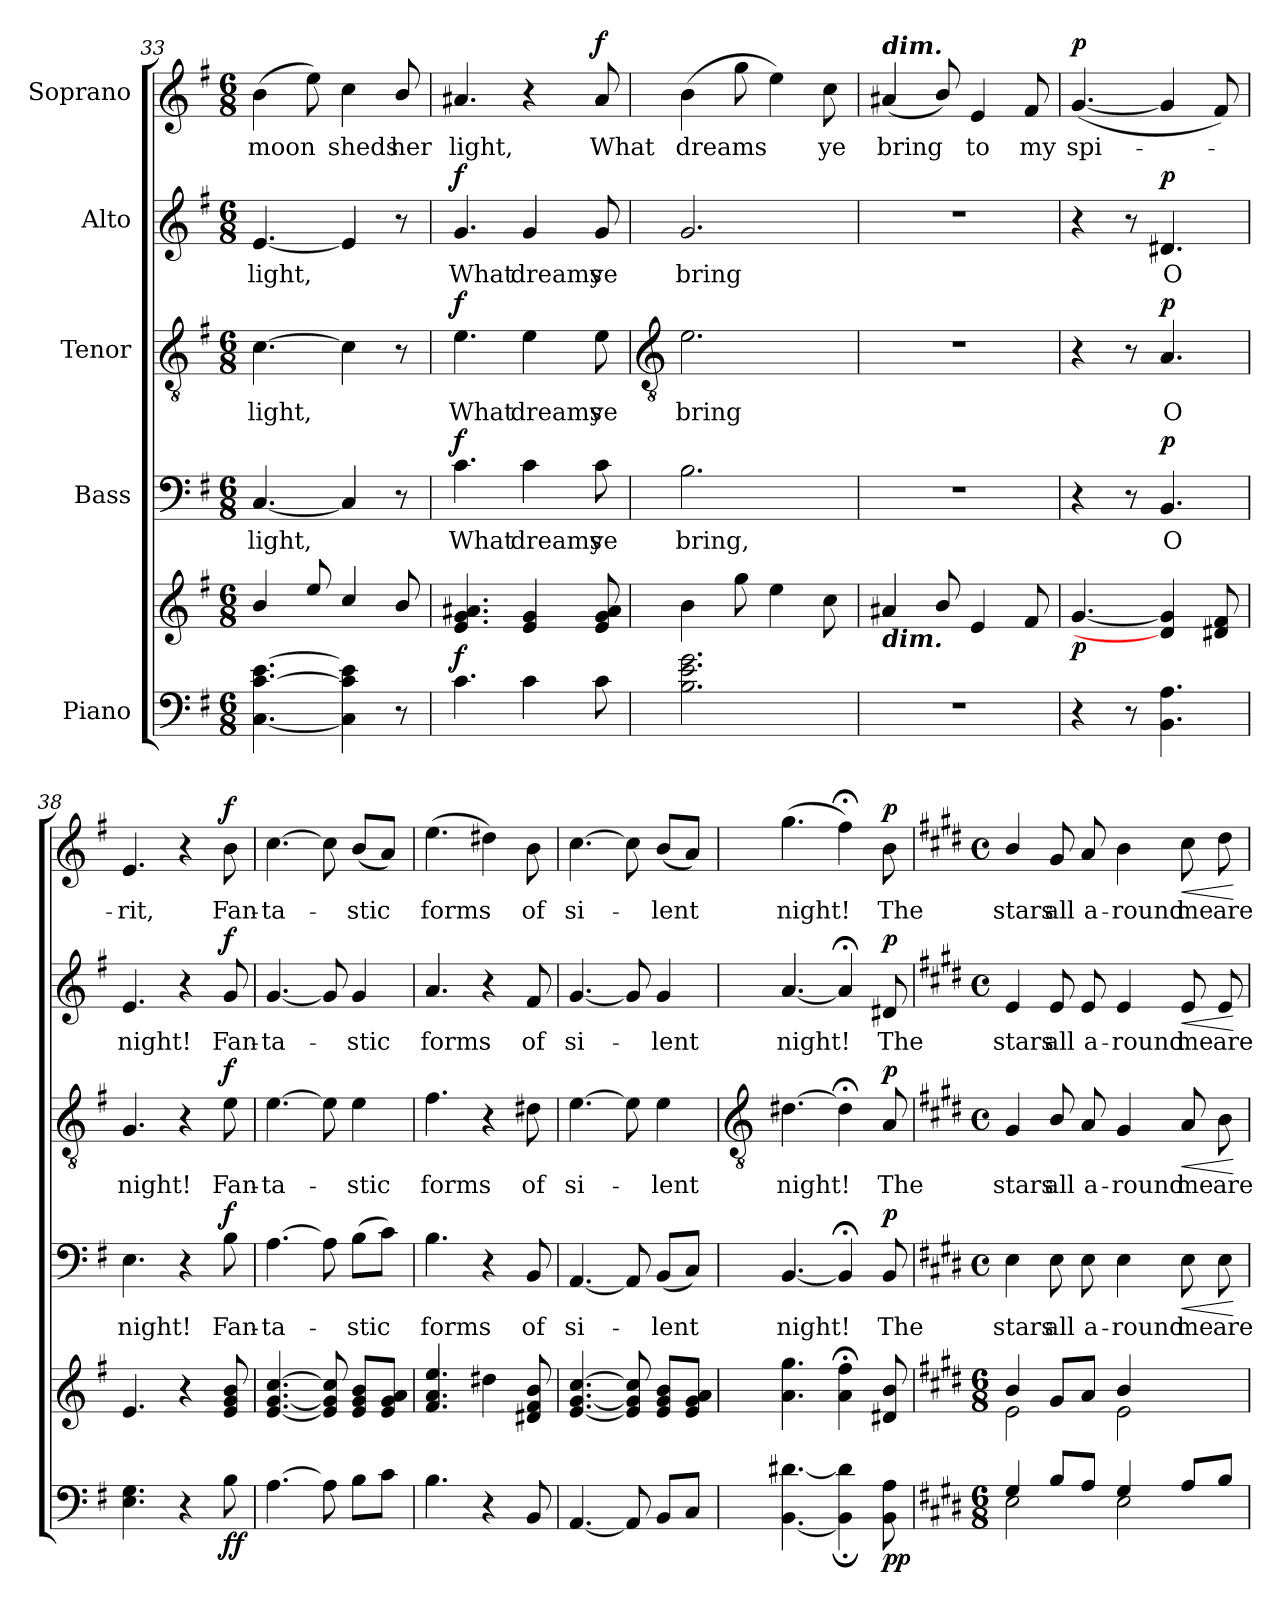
**kern	**kern	**dynam	**kern	**text	**dynam	**kern	**text	**dynam	**kern	**text	**dynam	**kern	**text	**dynam
*part5	*part5	*part5	*part4	*part4	*part4	*part3	*part3	*part3	*part2	*part2	*part2	*part1	*part1	*part1
*staff6	*staff5	*staff5/6	*staff4	*staff4	*staff4	*staff3	*staff3	*staff3	*staff2	*staff2	*staff2	*staff1	*staff1	*staff1
*I"Piano	*	*	*I"Bass	*	*	*I"Tenor	*	*	*I"Alto	*	*	*I"Soprano	*	*
*clefF4	*clefG2	*	*clefF4	*	*	*clefGv2	*	*	*clefG2	*	*	*clefG2	*	*
*k[f#]	*k[f#]	*	*k[f#]	*	*	*k[f#]	*	*	*k[f#]	*	*	*k[f#]	*	*
*G:	*G:	*	*G:	*	*	*G:	*	*	*G:	*	*	*G:	*	*
*M6/8	*M6/8	*	*M6/8	*	*	*M6/8	*	*	*M6/8	*	*	*M6/8	*	*
=33	=33	=33	=33	=33	=33	=33	=33	=33	=33	=33	=33	=33	=33	=33
!	!	!	!	!LO:LY:b	!	!	!LO:LY:b	!	!	!LO:LY:b	!	!	!LO:LY:b	!
[4.C [4.c [4.e	4b/	.	[4.C	light,	.	[4.c	light,	.	[4.e	light,	.	(>4b	moon	.
.	8ee/	.	.	.	.	.	.	.	.	.	.	8ee)	.	.
!	!	!	!	!	!	!	!	!	!	!	!	!	!LO:LY:b	!
4C] 4c] 4e]	4cc/	.	4C]	.	.	4c]	.	.	4e]	.	.	4cc	sheds	.
!	!	!	!	!	!	!	!	!	!	!	!	!	!LO:LY:b	!
8r	8b/	.	8r	.	.	8r	.	.	8r	.	.	8b/	her	.
=34	=34	=34	=34	=34	=34	=34	=34	=34	=34	=34	=34	=34	=34	=34
!	!	!LO:DY:a=2	!	!LO:LY:b	!LO:DY:b	!	!LO:LY:b	!LO:DY:b	!	!LO:LY:b	!LO:DY:b	!	!LO:LY:b	!
4.c	4.e 4.g 4.a#X	f	4.c	What	f	4.e	What	f	4.g	What	f	4.a#X	light,	.
!	!	!	!	!LO:LY:b	!	!	!LO:LY:b	!	!	!LO:LY:b	!	!	!	!
4c	4e 4g	.	4c	dreams	.	4e	dreams	.	4g	dreams	.	4r	.	.
!	!	!	!	!LO:LY:b	!	!	!LO:LY:b	!	!	!LO:LY:b	!	!	!LO:LY:b	!LO:DY:b
8c	8e 8g 8a#	.	8c	ye	.	8e	ye	.	8g	ye	.	8a#	What	f
!!LO:LB:g=z
=35	=35	=35	=35	=35	=35	=35	=35	=35	=35	=35	=35	=35	=35	=35
*	*	*	*	*	*	*clefGv2	*	*	*	*	*	*	*	*
!	!	!	!	!LO:LY:b	!	!	!LO:LY:b	!	!	!LO:LY:b	!	!	!LO:LY:b	!
2.B 2.e 2.g	4b\	.	2.B	bring,	.	2.e	bring	.	2.g	bring	.	(>4b	dreams	.
.	8gg\	.	.	.	.	.	.	.	.	.	.	8gg	.	.
.	4ee\	.	.	.	.	.	.	.	.	.	.	4ee)	.	.
!	!	!	!	!	!	!	!	!	!	!	!	!	!LO:LY:b	!
.	8cc\	.	.	.	.	.	.	.	.	.	.	8cc	ye	.
=36	=36	=36	=36	=36	=36	=36	=36	=36	=36	=36	=36	=36	=36	=36
!	!	!	!	!	!	!	!	!	!	!	!	!LO:TX:a:Bi:t=dim.	!	!
!	!LO:TX:b:Bi:t=dim.	!	!	!	!	!	!	!	!	!	!	!	!	!
!LO:N:vis=1	!	!	!LO:N:vis=1	!	!	!LO:N:vis=1	!	!	!LO:N:vis=1	!	!	!	!LO:LY:b	!
2.r	4a#X	.	2.r	.	.	2.r	.	.	2.r	.	.	(<4a#X	bring	.
.	8b/	.	.	.	.	.	.	.	.	.	.	8b/)	.	.
!	!	!	!	!	!	!	!	!	!	!	!	!	!LO:LY:b	!
.	4e	.	.	.	.	.	.	.	.	.	.	4e	to	.
!	!	!	!	!	!	!	!	!	!	!	!	!	!LO:LY:b	!
.	8f#	.	.	.	.	.	.	.	.	.	.	8f#	my	.
=37	=37	=37	=37	=37	=37	=37	=37	=37	=37	=37	=37	=37	=37	=37
!	!	!LO:DY:b	!	!	!	!	!	!	!	!	!	!	!LO:LY:b	!LO:DY:b
4r	[4.g	p	4r	.	.	4r	.	.	4r	.	.	(<[4.g	spi-	p
8r	.	.	8r	.	.	8r	.	.	8r	.	.	.	.	.
!	!	!	!	!LO:LY:b	!LO:DY:b	!	!LO:LY:b	!LO:DY:b	!	!LO:LY:b	!LO:DY:b	!	!	!
4.BB 4.A	4d#] 4g]	.	4.BB	O	p	4.A	O	p	4.d#X	O	p	4g]	.	.
.	8d# 8f#	.	.	.	.	.	.	.	.	.	.	8f#)	.	.
=38	=38	=38	=38	=38	=38	=38	=38	=38	=38	=38	=38	=38	=38	=38
!	!	!	!	!LO:LY:b	!	!	!LO:LY:b	!	!	!LO:LY:b	!	!	!LO:LY:b	!
4.E 4.G	4.e	.	4.E	night!	.	4.G	night!	.	4.e	night!	.	4.e	rit,	.
4r	4r	.	4r	.	.	4r	.	.	4r	.	.	4r	.	.
!	!	!LO:DY:b=2	!	!LO:LY:b	!	!	!LO:LY:b	!	!	!LO:LY:b	!	!	!LO:LY:b	!
!	!	!LO:DY:n=1:b	!	!	!LO:DY:b	!	!	!LO:DY:b	!	!	!LO:DY:b	!	!	!LO:DY:b
8B	8e 8g 8b	f f	8B	Fan-	f	8e	Fan-	f	8g	Fan-	f	8b	Fan-	f
=39	=39	=39	=39	=39	=39	=39	=39	=39	=39	=39	=39	=39	=39	=39
!	!	!	!	!LO:LY:b	!	!	!LO:LY:b	!	!	!LO:LY:b	!	!	!LO:LY:b	!
[4.A	[4.e [4.g [4.cc	.	[4.A	-ta-	.	[4.e	-ta-	.	[4.g	-ta-	.	[4.cc	-ta-	.
8A]	8e] 8g] 8cc]	.	8A]	.	.	8e]	.	.	8g]	.	.	8cc]	.	.
!	!	!	!	!LO:LY:b	!	!	!LO:LY:b	!	!	!LO:LY:b	!	!	!LO:LY:b	!
8BL	8e/ 8g/ 8b/L	.	(>8BL	stic	.	4e	stic	.	4g	stic	.	(<8b/L	stic	.
8cJ	8e 8g 8aJ	.	8cJ)	.	.	.	.	.	.	.	.	8aJ)	.	.
=40	=40	=40	=40	=40	=40	=40	=40	=40	=40	=40	=40	=40	=40	=40
!	!	!	!	!LO:LY:b	!	!	!LO:LY:b	!	!	!LO:LY:b	!	!	!LO:LY:b	!
4.B	4.f# 4.a 4.ee	.	4.B	forms	.	4.f#	forms	.	4.a	forms	.	(>4.ee	forms	.
4r	4dd#X	.	4r	.	.	4r	.	.	4r	.	.	4dd#X)	.	.
!	!	!	!	!LO:LY:b	!	!	!LO:LY:b	!	!	!LO:LY:b	!	!	!LO:LY:b	!
8BB	8d#X 8f# 8b	.	8BB	of	.	8d#X	of	.	8f#	of	.	8b	of	.
=41	=41	=41	=41	=41	=41	=41	=41	=41	=41	=41	=41	=41	=41	=41
!	!	!	!	!LO:LY:b	!	!	!LO:LY:b	!	!	!LO:LY:b	!	!	!LO:LY:b	!
[4.AA	[4.e [4.g [4.cc	.	[4.AA	si-	.	[4.e	si-	.	[4.g	si-	.	[4.cc	si-	.
8AA]	8e] 8g] 8cc]	.	8AA]	.	.	8e]	.	.	8g]	.	.	8cc]	.	.
!	!	!	!	!LO:LY:b	!	!	!LO:LY:b	!	!	!LO:LY:b	!	!	!LO:LY:b	!
8BBL	8e/ 8g/ 8b/L	.	(<8BBL	lent	.	4e	lent	.	4g	lent	.	(<8b/L	lent	.
8CJ	8e 8g 8aJ	.	8CJ)	.	.	.	.	.	.	.	.	8aJ)	.	.
!!LO:LB:g=z
=42	=42	=42	=42	=42	=42	=42	=42	=42	=42	=42	=42	=42	=42	=42
*	*	*	*	*	*	*clefGv2	*	*	*	*	*	*	*	*
*	*^	*	*	*	*	*	*	*	*	*	*	*	*	*
!LO:N:vis=1	!	!LO:N:vis=1	!	!	!LO:LY:b	!	!	!LO:LY:b	!	!	!LO:LY:b	!	!	!LO:LY:b	!
*^	*	*	*	*	*	*	*	*	*	*	*	*	*	*	*
2.ryy	[4.BB\ [4.d#X\	4.a\ 4.gg\	2.ryy	.	[4.BB	night!	.	[4.d#X	night!	.	[4.a	night!	.	(>4.gg	night!	.
.	4BB\]; 4d#\];	4a\;< 4ff#\;<	.	.	4BB;<]	.	.	4d#;<]	.	.	4a;<]	.	.	4ff#;<)	.	.
!	!	!	!	!LO:DY:b=2	!	!LO:LY:b	!	!	!LO:LY:b	!	!	!LO:LY:b	!	!	!LO:LY:b	!
!	!	!	!	!LO:DY:n=1:b	!	!	!LO:DY:b	!	!	!LO:DY:b	!	!	!LO:DY:b	!	!	!LO:DY:b
.	8BB\ 8A\	8d#X/ 8b/	.	p p	8BB	The	p	8A	The	p	8d#X	The	p	8b	The	p
=43	=43	=43	=43	=43	=43	=43	=43	=43	=43	=43	=43	=43	=43	=43	=43	=43
*k[f#c#g#d#]	*	*k[f#c#g#d#]	*	*	*k[f#c#g#d#]	*	*	*k[f#c#g#d#]	*	*	*k[f#c#g#d#]	*	*	*k[f#c#g#d#]	*	*
*E:	*	*E:	*	*	*E:	*	*	*E:	*	*	*E:	*	*	*E:	*	*
*M6/8	*	*M6/8	*	*	*M4/4	*	*	*M4/4	*	*	*M4/4	*	*	*M4/4	*	*
*	*	*	*	*	*met(c)	*	*	*met(c)	*	*	*met(c)	*	*	*met(c)	*	*
!	!	!	!	!	!	!LO:LY:b	!	!	!LO:LY:b	!	!	!LO:LY:b	!	!	!LO:LY:b	!
4G#/	2E\	4b/	2e\	.	4E	stars	.	4G#	stars	.	4e	stars	.	4b/	stars	.
!	!	!	!	!	!	!LO:LY:b	!	!	!LO:LY:b	!	!	!LO:LY:b	!	!	!LO:LY:b	!
8B/L	.	8g#/L	.	.	8E	all	.	8B/	all	.	8e	all	.	8g#	all	.
!	!	!	!	!	!	!LO:LY:b	!	!	!LO:LY:b	!	!	!LO:LY:b	!	!	!LO:LY:b	!
8A/J	.	8a/J	.	.	8E	a-	.	8A	a-	.	8e	a-	.	8a	a-	.
!	!	!	!	!	!	!LO:LY:b	!	!	!LO:LY:b	!	!	!LO:LY:b	!	!	!LO:LY:b	!
4G#/	2E\	4b/	2e\	.	4E	-round	.	4G#	-round	.	4e	-round	.	4b	-round	.
!	!	!	!	!	!	!LO:LY:b	!LO:HP:b	!	!LO:LY:b	!LO:HP:b	!	!LO:LY:b	!LO:HP:b	!	!LO:LY:b	!LO:HP:b
8A/L	.	4ryy	.	.	8E	me	<	8A	me	<	8e	me	<	8cc#	me	<
!	!	!	!	!	!	!LO:LY:b	!	!	!LO:LY:b	!	!	!LO:LY:b	!	!	!LO:LY:b	!
8B/J	.	.	.	.	8E	are	.	8B	are	.	8e	are	.	8dd#	are	.
*v	*v	*	*	*	*	*	*	*	*	*	*	*	*	*	*	*
*	*v	*v	*	*	*	*	*	*	*	*	*	*	*	*	*
.	.	.	.	.	[	.	.	[	.	.	[	.	.	[
=	=	=	=	=	=	=	=	=	=	=	=	=	=	=
*-	*-	*-	*-	*-	*-	*-	*-	*-	*-	*-	*-	*-	*-	*-
